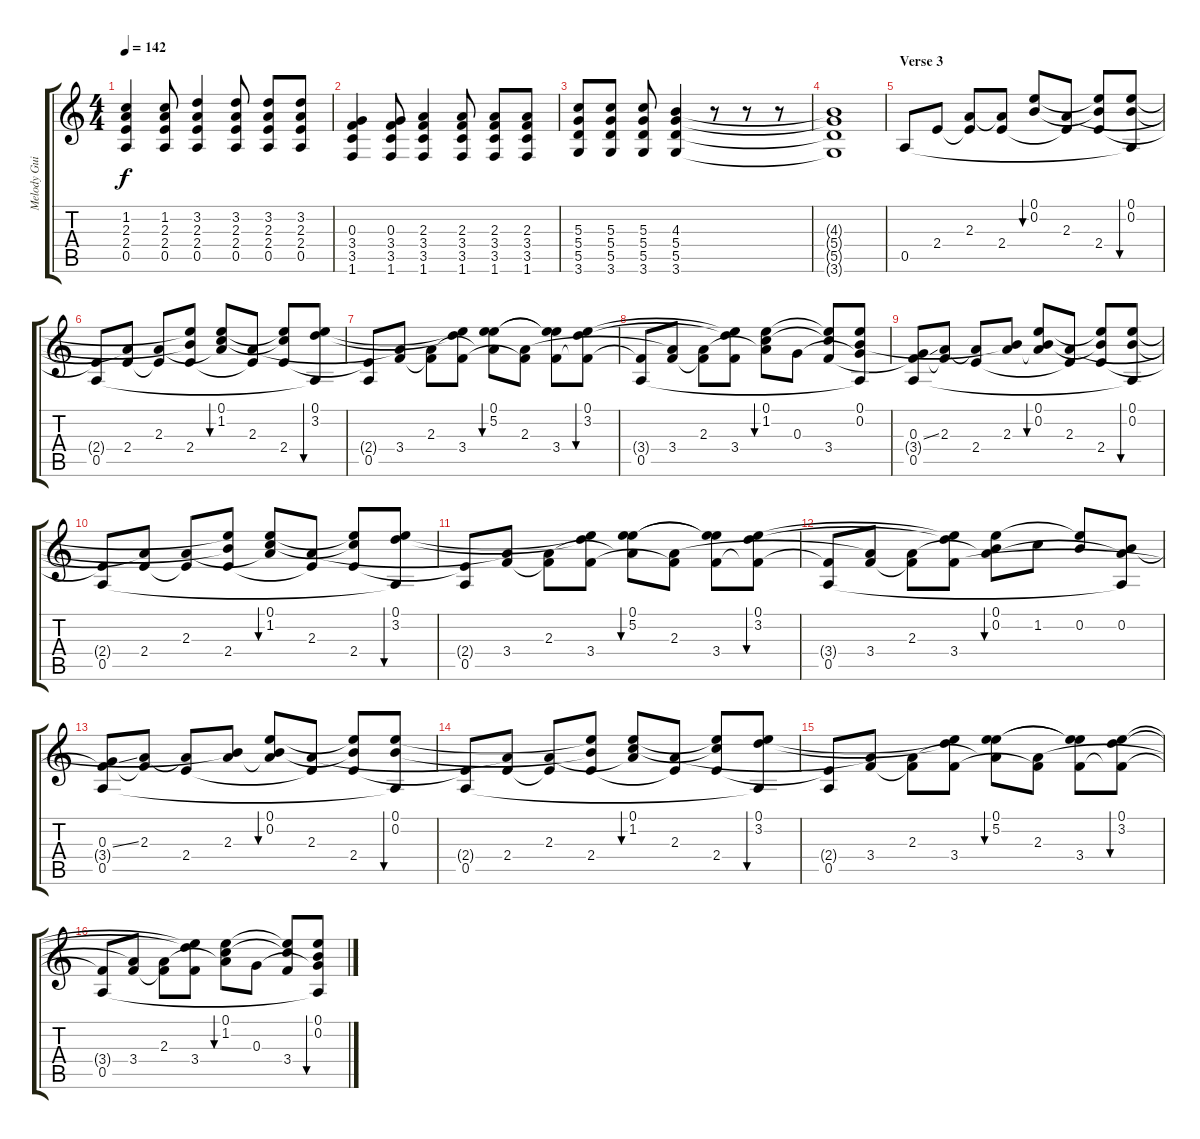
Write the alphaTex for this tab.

\track ("Melody Guitar" "Melody Gui") {instrument acousticguitarsteel}
\staff {score tabs}
\tuning (E4 B3 G3 D3 A2 E2) {hide}
\ts (4 4)
\tempo 142
\clef g2
\ks c
(1.2 2.3 2.4 0.5).4{dy f} (1.2 2.3 2.4 0.5).8 (3.2 2.3 2.4 0.5).4 (3.2 2.3 2.4 0.5).8 (3.2 2.3 2.4 0.5).8 (3.2 2.3 2.4 0.5).8 |
(0.3 3.4 3.5 1.6).4 (0.3 3.4 3.5 1.6).8 (2.3 3.4 3.5 1.6).4 (2.3 3.4 3.5 1.6).8 (2.3 3.4 3.5 1.6).8 (2.3 3.4 3.5 1.6).8 |
(5.3 5.4 5.5 3.6).8 (5.3 5.4 5.5 3.6).8 (5.3 5.4 5.5 3.6).8 (4.3 5.4 5.5 3.6).4 r.8 r.8 r.8 |
(4.3{t} 5.4{t} 5.5{t} 3.6{t}).1 |
\section ("" "Verse 3")
0.5.8{instrument acousticguitarsteel} 2.4.8 (2.3 2.4{t}).8 (2.3{t} 2.4).8 (0.1 0.2).8{bu 60} (2.3 2.4{t}).8 (0.1{t} 0.2{t} 2.4).8 (0.1 0.2 0.5{t}).8{bu 60} |
(2.4{t} 0.5).8 (2.3{t} 2.4).8 (2.3 2.4{t}).8 (0.1{t} 0.2{t} 2.4).8 (0.1 1.2 2.3{t}).8{bu 60} (2.3 2.4{t}).8 (0.1{t} 1.2{t} 2.4).8 (0.1 3.2 0.5{t}).8{bu 60} |
(2.4{t} 0.5).8 (2.3{t} 3.4).8 (2.3 3.4{t}).8 (0.1{t} 3.2{t} 3.4).8 (0.1 5.2 2.3{t}).8{bu 60} (2.3 3.4{t}).8 (0.1{t} 5.2{t} 3.4).8 (0.1 3.2 3.4{t}).8{bu 60} |
(3.4{t} 0.5).8 (2.3{t} 3.4).8 (2.3 3.4{t}).8 (0.1{t} 3.2{t} 3.4).8 (0.1 1.2 2.3{t}).8{bu 60} 0.3.8 (0.1{t} 1.2{t} 3.4).8 (0.1 0.2 0.3{t} 0.5{t}).8 |
(0.3{ss} 3.4{t} 0.5).8 (2.3 3.4{t}).8 (2.3{t} 2.4).8 (0.2{t} 2.3).8 (0.1 0.2 2.3{t}).8{bu 60} (2.3 2.4{t}).8 (0.1{t} 0.2{t} 2.4).8 (0.1 0.2 0.5{t}).8{bu 60} |
(2.4{t} 0.5).8 (2.3{t} 2.4).8 (2.3 2.4{t}).8 (0.1{t} 0.2{t} 2.4).8 (0.1 1.2 2.3{t}).8{bu 60} (2.3 2.4{t}).8 (0.1{t} 1.2{t} 2.4).8 (0.1 3.2 0.5{t}).8{bu 60} |
(2.4{t} 0.5).8 (2.3{t} 3.4).8 (2.3 3.4{t}).8 (0.1{t} 3.2{t} 3.4).8 (0.1 5.2 2.3{t}).8{bu 60} (2.3 3.4{t}).8 (0.1{t} 5.2{t} 3.4).8 (0.1 3.2 3.4{t}).8{bu 60} |
(3.4{t} 0.5).8 (2.3{t} 3.4).8 (2.3 3.4{t}).8 (0.1{t} 3.2{t} 3.4).8 (0.1 0.2 2.3{t}).8{bu 60} 1.2.8 (0.1{t} 0.2).8 (0.2 2.3{t} 0.5{t}).8 |
(0.3{ss} 3.4{t} 0.5).8 (2.3 3.4{t}).8 (2.3{t} 2.4).8 (0.2{t} 2.3).8 (0.1 0.2 2.3{t}).8{bu 60} (2.3 2.4{t}).8 (0.1{t} 0.2{t} 2.4).8 (0.1 0.2 0.5{t}).8{bu 60} |
(2.4{t} 0.5).8 (2.3{t} 2.4).8 (2.3 2.4{t}).8 (0.1{t} 0.2{t} 2.4).8 (0.1 1.2 2.3{t}).8{bu 60} (2.3 2.4{t}).8 (0.1{t} 1.2{t} 2.4).8 (0.1 3.2 0.5{t}).8{bu 60} |
(2.4{t} 0.5).8 (2.3{t} 3.4).8 (2.3 3.4{t}).8 (0.1{t} 3.2{t} 3.4).8 (0.1 5.2 2.3{t}).8{bu 60} (2.3 3.4{t}).8 (0.1{t} 5.2{t} 3.4).8 (0.1 3.2 3.4{t}).8{bu 60} |
(3.4{t} 0.5).8 (2.3{t} 3.4).8 (2.3 3.4{t}).8 (0.1{t} 3.2{t} 3.4).8 (0.1 1.2 2.3{t}).8{bu 60} 0.3.8 (0.1{t} 1.2{t} 3.4).8 (0.1 0.2 0.3{t} 0.5{t}).8{bu 60}
